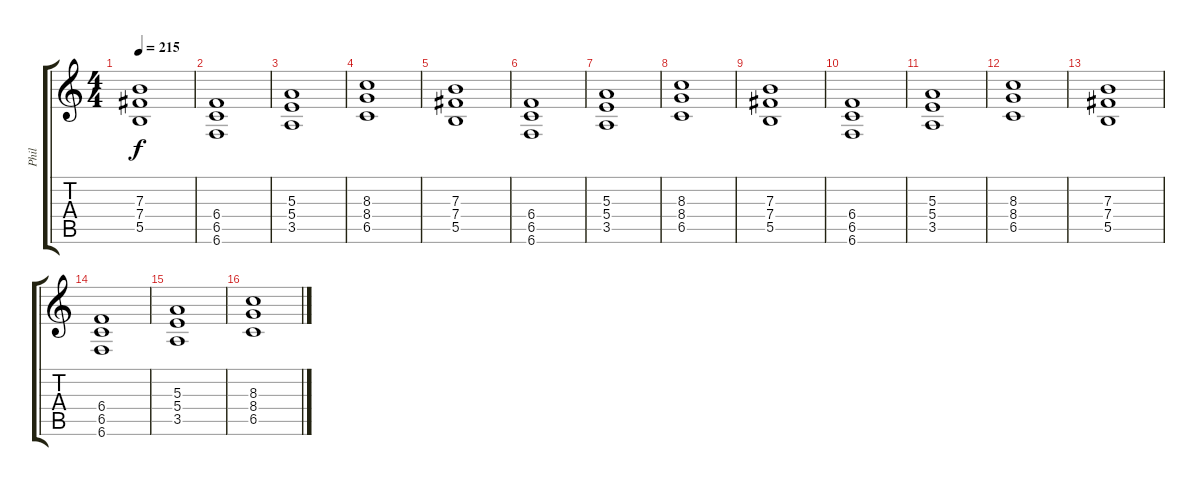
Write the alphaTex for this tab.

\track ("Phil" "Phil") {instrument overdrivenguitar}
\staff {score tabs}
\tuning (Db4 Ab3 E3 B2 Gb2 B1) {hide}
\ts (4 4)
\tempo 215
\clef g2
\ks c
(7.3 7.4 5.5).1{dy f} |
(6.4 6.5 6.6).1 |
(5.3 5.4 3.5).1 |
(8.3 8.4 6.5).1 |
(7.3 7.4 5.5).1 |
(6.4 6.5 6.6).1 |
(5.3 5.4 3.5).1 |
(8.3 8.4 6.5).1 |
(7.3 7.4 5.5).1 |
(6.4 6.5 6.6).1 |
(5.3 5.4 3.5).1 |
(8.3 8.4 6.5).1 |
(7.3 7.4 5.5).1 |
(6.4 6.5 6.6).1 |
(5.3 5.4 3.5).1 |
(8.3 8.4 6.5).1
